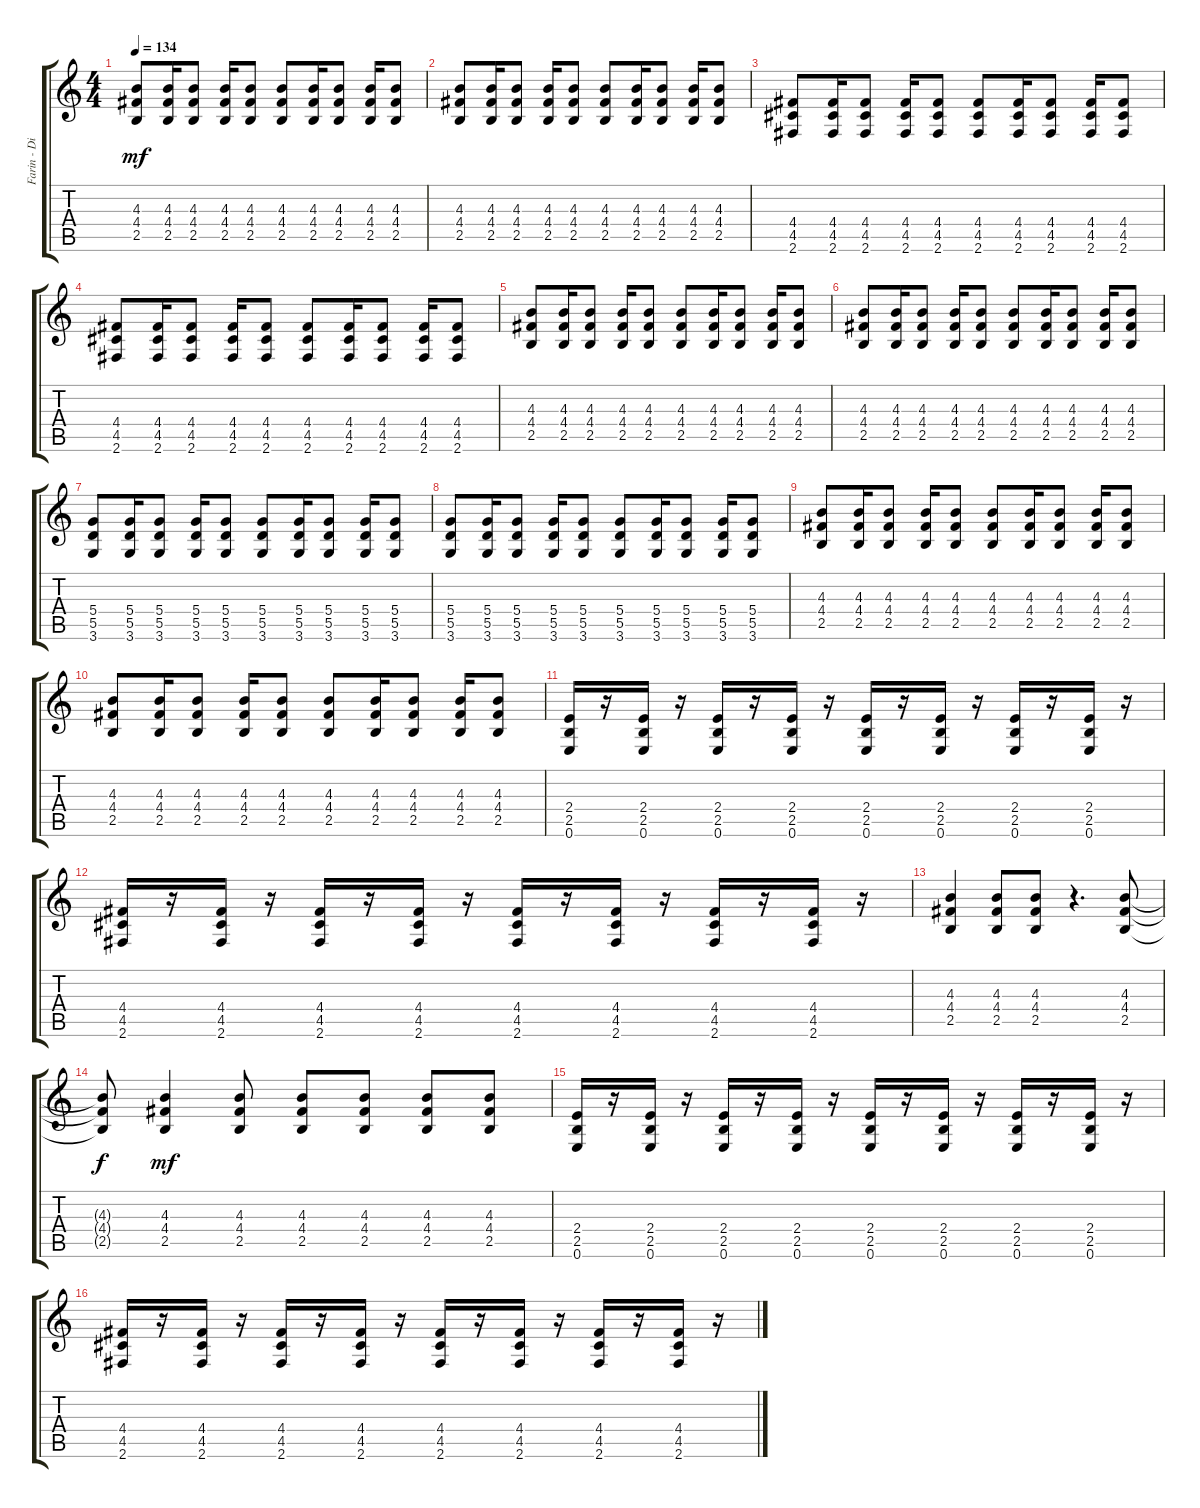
\track ("Farin - Dist. Guitar" "Farin - Di") {instrument distortionguitar}
\staff {score tabs}
\tuning (E4 B3 G3 D3 A2 E2) {hide}
\ts (4 4)
\tempo 134
\clef g2
\ks c
(4.3 4.4 2.5).8{dy mf} (4.3 4.4 2.5).16 (4.3 4.4 2.5).8 (4.3 4.4 2.5).16 (4.3 4.4 2.5).8 (4.3 4.4 2.5).8 (4.3 4.4 2.5).16 (4.3 4.4 2.5).8 (4.3 4.4 2.5).16 (4.3 4.4 2.5).8 |
(4.3 4.4 2.5).8 (4.3 4.4 2.5).16 (4.3 4.4 2.5).8 (4.3 4.4 2.5).16 (4.3 4.4 2.5).8 (4.3 4.4 2.5).8 (4.3 4.4 2.5).16 (4.3 4.4 2.5).8 (4.3 4.4 2.5).16 (4.3 4.4 2.5).8 |
(4.4 4.5 2.6).8 (4.4 4.5 2.6).16 (4.4 4.5 2.6).8 (4.4 4.5 2.6).16 (4.4 4.5 2.6).8 (4.4 4.5 2.6).8 (4.4 4.5 2.6).16 (4.4 4.5 2.6).8 (4.4 4.5 2.6).16 (4.4 4.5 2.6).8 |
(4.4 4.5 2.6).8 (4.4 4.5 2.6).16 (4.4 4.5 2.6).8 (4.4 4.5 2.6).16 (4.4 4.5 2.6).8 (4.4 4.5 2.6).8 (4.4 4.5 2.6).16 (4.4 4.5 2.6).8 (4.4 4.5 2.6).16 (4.4 4.5 2.6).8 |
(4.3 4.4 2.5).8 (4.3 4.4 2.5).16 (4.3 4.4 2.5).8 (4.3 4.4 2.5).16 (4.3 4.4 2.5).8 (4.3 4.4 2.5).8 (4.3 4.4 2.5).16 (4.3 4.4 2.5).8 (4.3 4.4 2.5).16 (4.3 4.4 2.5).8 |
(4.3 4.4 2.5).8 (4.3 4.4 2.5).16 (4.3 4.4 2.5).8 (4.3 4.4 2.5).16 (4.3 4.4 2.5).8 (4.3 4.4 2.5).8 (4.3 4.4 2.5).16 (4.3 4.4 2.5).8 (4.3 4.4 2.5).16 (4.3 4.4 2.5).8 |
(5.4 5.5 3.6).8 (5.4 5.5 3.6).16 (5.4 5.5 3.6).8 (5.4 5.5 3.6).16 (5.4 5.5 3.6).8 (5.4 5.5 3.6).8 (5.4 5.5 3.6).16 (5.4 5.5 3.6).8 (5.4 5.5 3.6).16 (5.4 5.5 3.6).8 |
(5.4 5.5 3.6).8 (5.4 5.5 3.6).16 (5.4 5.5 3.6).8 (5.4 5.5 3.6).16 (5.4 5.5 3.6).8 (5.4 5.5 3.6).8 (5.4 5.5 3.6).16 (5.4 5.5 3.6).8 (5.4 5.5 3.6).16 (5.4 5.5 3.6).8 |
(4.3 4.4 2.5).8 (4.3 4.4 2.5).16 (4.3 4.4 2.5).8 (4.3 4.4 2.5).16 (4.3 4.4 2.5).8 (4.3 4.4 2.5).8 (4.3 4.4 2.5).16 (4.3 4.4 2.5).8 (4.3 4.4 2.5).16 (4.3 4.4 2.5).8 |
(4.3 4.4 2.5).8 (4.3 4.4 2.5).16 (4.3 4.4 2.5).8 (4.3 4.4 2.5).16 (4.3 4.4 2.5).8 (4.3 4.4 2.5).8 (4.3 4.4 2.5).16 (4.3 4.4 2.5).8 (4.3 4.4 2.5).16 (4.3 4.4 2.5).8 |
(2.4 2.5 0.6).16 r.16 (2.4 2.5 0.6).16 r.16 (2.4 2.5 0.6).16 r.16 (2.4 2.5 0.6).16 r.16 (2.4 2.5 0.6).16 r.16 (2.4 2.5 0.6).16 r.16 (2.4 2.5 0.6).16 r.16 (2.4 2.5 0.6).16 r.16 |
(4.4 4.5 2.6).16 r.16 (4.4 4.5 2.6).16 r.16 (4.4 4.5 2.6).16 r.16 (4.4 4.5 2.6).16 r.16 (4.4 4.5 2.6).16 r.16 (4.4 4.5 2.6).16 r.16 (4.4 4.5 2.6).16 r.16 (4.4 4.5 2.6).16 r.16 |
(4.3 4.4 2.5).4 (4.3 4.4 2.5).8 (4.3 4.4 2.5).8 r.4{d} (4.3 4.4 2.5).8 |
(4.3{t} 4.4{t} 2.5{t}).8{dy f} (4.3 4.4 2.5).4{dy mf} (4.3 4.4 2.5).8 (4.3 4.4 2.5).8 (4.3 4.4 2.5).8 (4.3 4.4 2.5).8 (4.3 4.4 2.5).8 |
(2.4 2.5 0.6).16 r.16 (2.4 2.5 0.6).16 r.16 (2.4 2.5 0.6).16 r.16 (2.4 2.5 0.6).16 r.16 (2.4 2.5 0.6).16 r.16 (2.4 2.5 0.6).16 r.16 (2.4 2.5 0.6).16 r.16 (2.4 2.5 0.6).16 r.16 |
(4.4 4.5 2.6).16 r.16 (4.4 4.5 2.6).16 r.16 (4.4 4.5 2.6).16 r.16 (4.4 4.5 2.6).16 r.16 (4.4 4.5 2.6).16 r.16 (4.4 4.5 2.6).16 r.16 (4.4 4.5 2.6).16 r.16 (4.4 4.5 2.6).16 r.16
